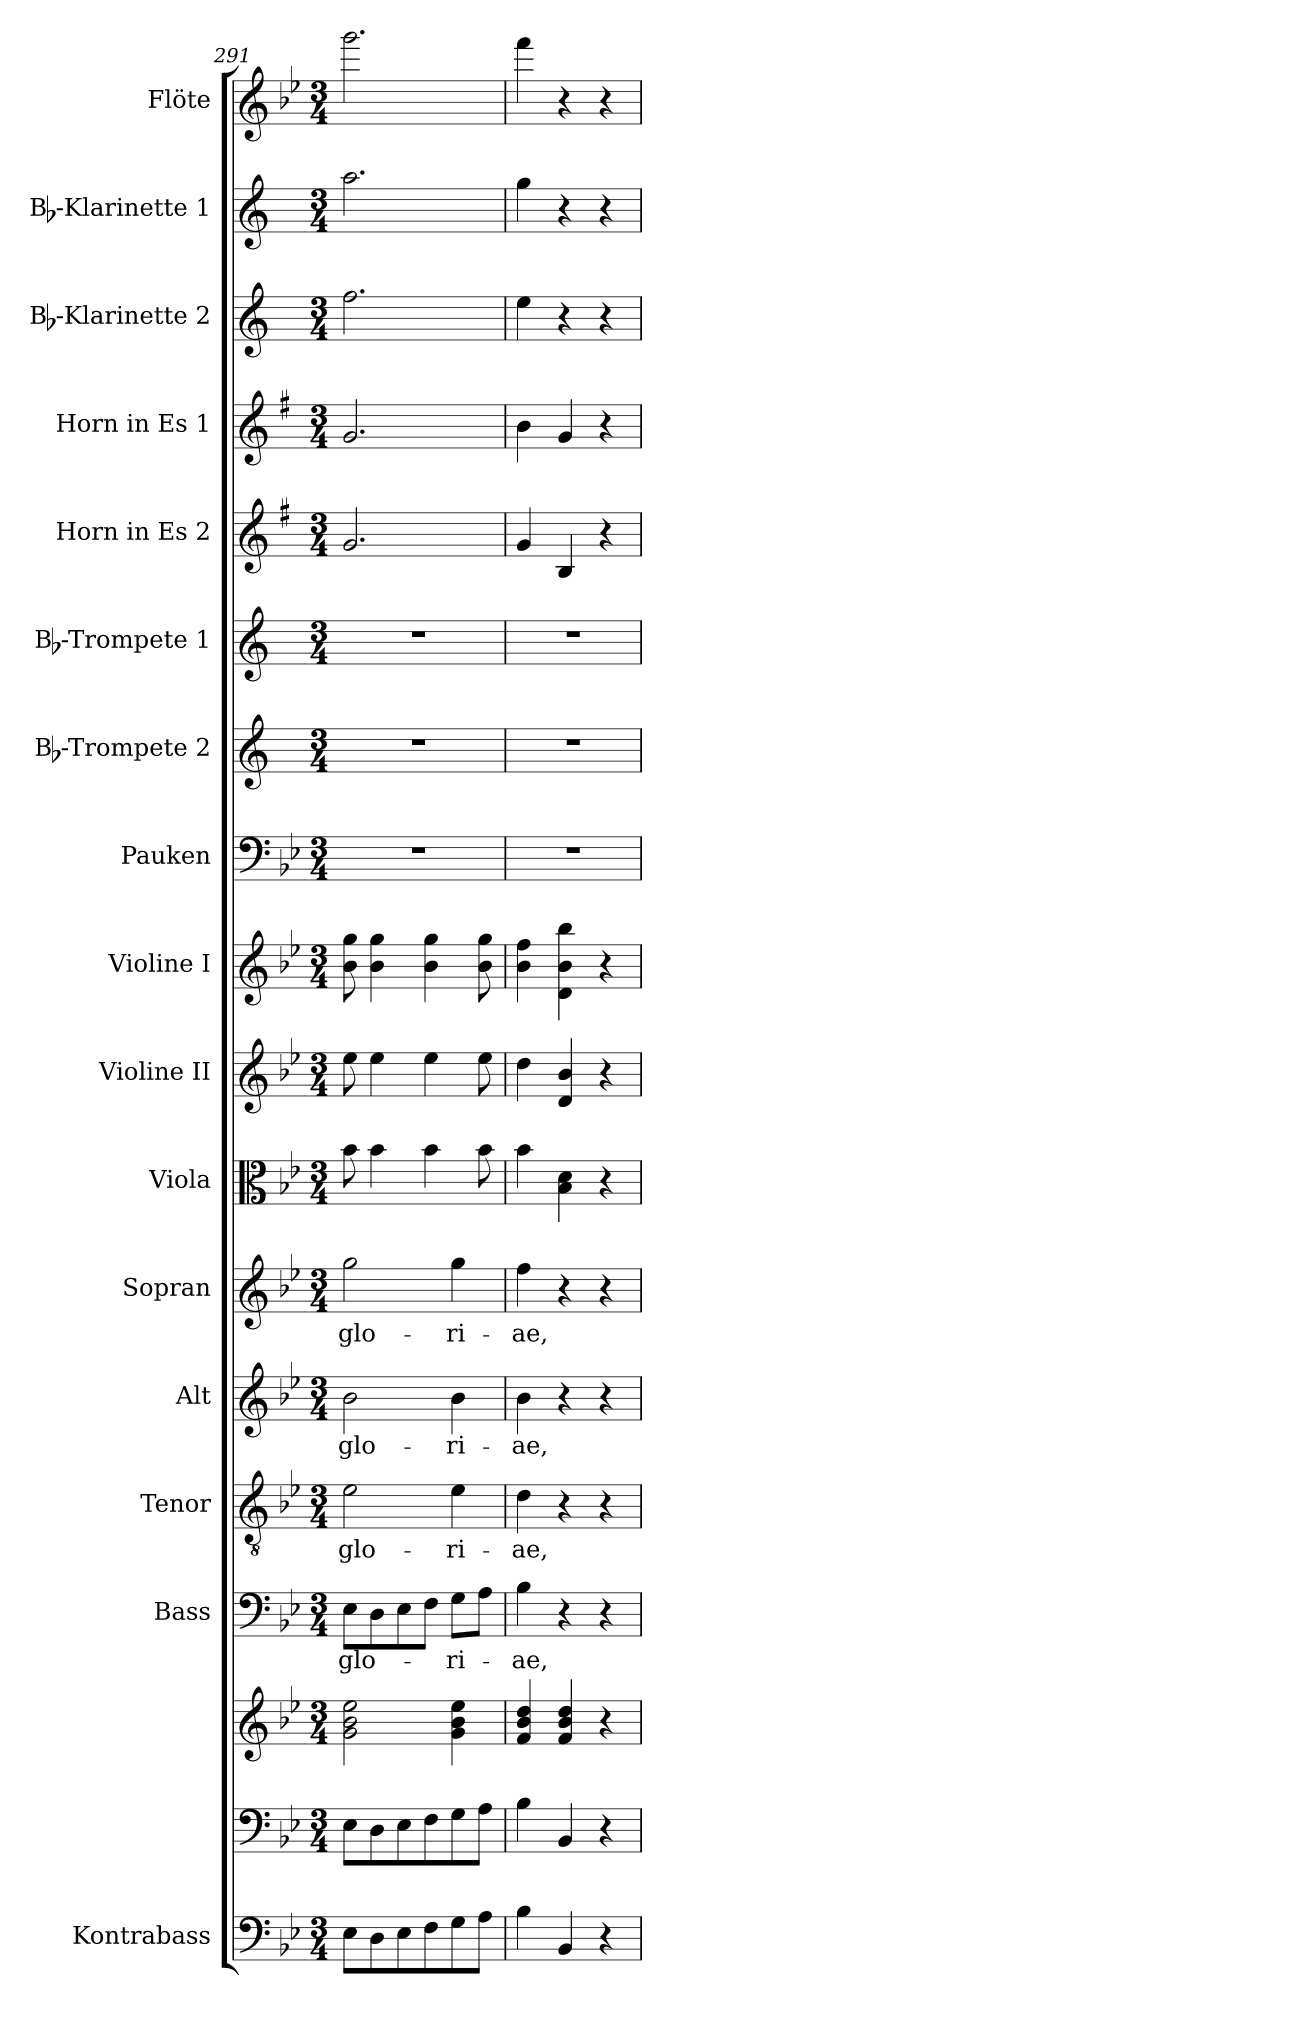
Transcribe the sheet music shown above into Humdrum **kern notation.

**kern	**kern	**kern	**kern	**text	**kern	**text	**kern	**text	**kern	**text	**kern	**kern	**kern	**kern	**kern	**kern	**kern	**kern	**kern	**kern	**kern
*part17	*part16	*part16	*part15	*part15	*part14	*part14	*part13	*part13	*part12	*part12	*part11	*part10	*part9	*part8	*part7	*part6	*part5	*part4	*part3	*part2	*part1
*staff18	*staff17	*staff16	*staff15	*staff15	*staff14	*staff14	*staff13	*staff13	*staff12	*staff12	*staff11	*staff10	*staff9	*staff8	*staff7	*staff6	*staff5	*staff4	*staff3	*staff2	*staff1
*I"Kontrabass	*	*	*I"Bass	*	*I"Tenor	*	*I"Alt	*	*I"Sopran	*	*I"Viola	*I"Violine II	*I"Violine I	*I"Pauken	*I"Bb-Trompete 2	*I"Bb-Trompete 1	*I"Horn in Es 2	*I"Horn in Es 1	*I"Bb-Klarinette 2	*I"Bb-Klarinette 1	*I"Flöte
*I'Kb.	*	*	*I'B.	*	*I'T.	*	*I'A.	*	*I'S.	*	*I'Vla.	*I'Vl. II	*I'Vl. I	*I'Pk.	*I'Bb Trp. 2	*I'Bb Trp. 1	*	*	*I'Bb Kl. 2	*I'Bb Kl. 1	*I'Fl.
*clefF4	*clefF4	*clefG2	*clefF4	*	*clefGv2	*	*clefG2	*	*clefG2	*	*clefC3	*clefG2	*clefG2	*clefF4	*clefG2	*clefG2	*clefG2	*clefG2	*clefG2	*clefG2	*clefG2
*ITrd7c12	*	*	*	*	*	*	*	*	*	*	*	*	*	*	*ITrd1c2	*ITrd1c2	*ITrd5c9	*ITrd5c9	*ITrd1c2	*ITrd1c2	*
*k[b-e-]	*k[b-e-]	*k[b-e-]	*k[b-e-]	*	*k[b-e-]	*	*k[b-e-]	*	*k[b-e-]	*	*k[b-e-]	*k[b-e-]	*k[b-e-]	*k[b-e-]	*k[b-e-]	*k[b-e-]	*k[b-e-]	*k[b-e-]	*k[b-e-]	*k[b-e-]	*k[b-e-]
*B-:	*B-:	*B-:	*B-:	*	*B-:	*	*B-:	*	*B-:	*	*B-:	*B-:	*B-:	*B-:	*B-:	*B-:	*B-:	*B-:	*B-:	*B-:	*B-:
*M3/4	*M3/4	*M3/4	*M3/4	*	*M3/4	*	*M3/4	*	*M3/4	*	*M3/4	*M3/4	*M3/4	*M3/4	*M3/4	*M3/4	*M3/4	*M3/4	*M3/4	*M3/4	*M3/4
=291	=291	=291	=291	=291	=291	=291	=291	=291	=291	=291	=291	=291	=291	=291	=291	=291	=291	=291	=291	=291	=291
!	!	!	!	!LO:LY:b	!	!LO:LY:b	!	!LO:LY:b	!	!LO:LY:b	!	!	!	!	!	!	!	!	!	!	!
8EE-\L	8E-\L	2g\ 2b-\ 2ee-\	8E-\L	glo-	2e-\	glo-	2b-\	glo-	2gg\	glo-	8b-\	8ee-\	8b-\ 8gg\	2.r	2.r	2.r	2.B-/	2.B-/	2.ee-\	2.gg\	2.ggg\
8DD\	8D\	.	8D\	.	.	.	.	.	.	.	4b-\	4ee-\	4b-\ 4gg\	.	.	.	.	.	.	.	.
8EE-\	8E-\	.	8E-\	.	.	.	.	.	.	.	.	.	.	.	.	.	.	.	.	.	.
8FF\	8F\	.	8F\J	.	.	.	.	.	.	.	4b-\	4ee-\	4b-\ 4gg\	.	.	.	.	.	.	.	.
!	!	!	!	!LO:LY:b	!	!LO:LY:b	!	!LO:LY:b	!	!LO:LY:b	!	!	!	!	!	!	!	!	!	!	!
8GG\	8G\	4g\ 4b-\ 4ee-\	8G\L	-ri-	4e-\	-ri-	4b-\	-ri-	4gg\	-ri-	.	.	.	.	.	.	.	.	.	.	.
8AA\J	8A\J	.	8A\J	.	.	.	.	.	.	.	8b-\	8ee-\	8b-\ 8gg\	.	.	.	.	.	.	.	.
=292	=292	=292	=292	=292	=292	=292	=292	=292	=292	=292	=292	=292	=292	=292	=292	=292	=292	=292	=292	=292	=292
!	!	!	!	!LO:LY:b	!	!LO:LY:b	!	!LO:LY:b	!	!LO:LY:b	!	!	!	!	!	!	!	!	!	!	!
4BB-\	4B-\	4f/ 4b-/ 4dd/	4B-\	-ae,	4d\	-ae,	4b-\	-ae,	4ff\	-ae,	4b-\	4dd\	4b-\ 4ff\	2.r	2.r	2.r	4B-/	4d\	4dd\	4ff\	4fff\
4BBB-/	4BB-/	4f/ 4b-/ 4dd/	4r	.	4r	.	4r	.	4r	.	4B-\ 4d\	4d/ 4b-/	4d\ 4b-\ 4bb-\	.	.	.	4D/	4B-/	4r	4r	4r
4r	4r	4r	4r	.	4r	.	4r	.	4r	.	4r	4r	4r	.	.	.	4r	4r	4r	4r	4r
=	=	=	=	=	=	=	=	=	=	=	=	=	=	=	=	=	=	=	=	=	=
*-	*-	*-	*-	*-	*-	*-	*-	*-	*-	*-	*-	*-	*-	*-	*-	*-	*-	*-	*-	*-	*-
